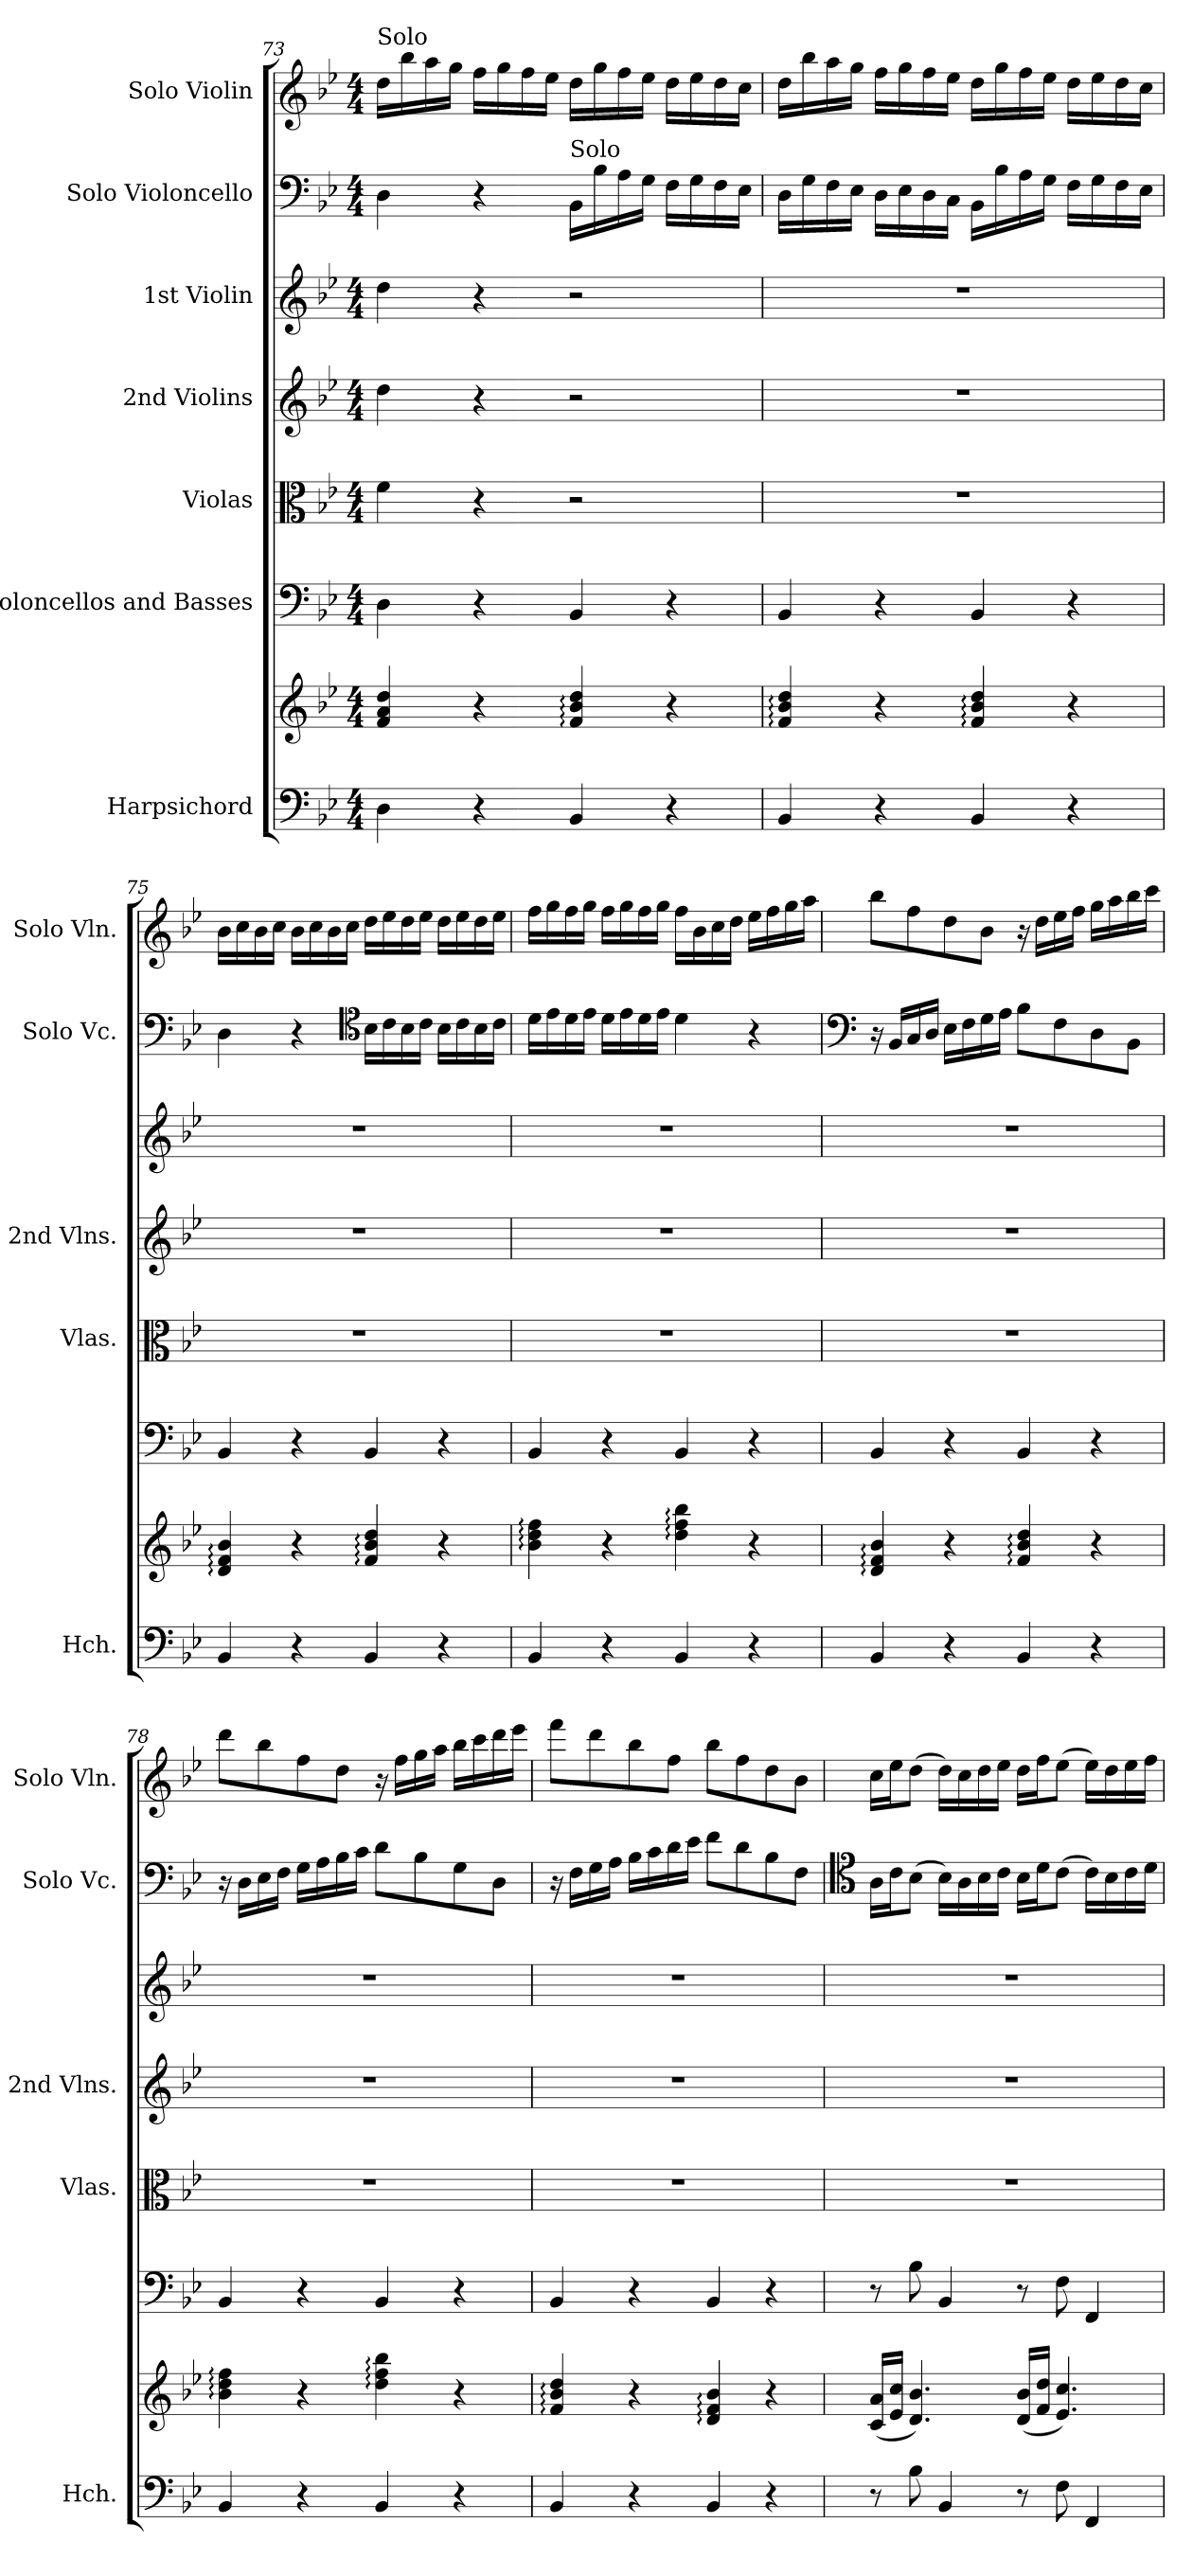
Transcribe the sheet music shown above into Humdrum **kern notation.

**kern	**kern	**kern	**kern	**kern	**kern	**kern	**kern
*part7	*part7	*part6	*part5	*part4	*part3	*part2	*part1
*staff8	*staff7	*staff6	*staff5	*staff4	*staff3	*staff2	*staff1
*I"Harpsichord	*	*I"Violoncellos and Basses	*I"Violas	*I"2nd Violins	*I"1st Violin	*I"Solo Violoncello	*I"Solo Violin
*I'Hch.	*	*	*I'Vlas.	*I'2nd Vlns.	*	*I'Solo Vc.	*I'Solo Vln.
*clefF4	*clefG2	*clefF4	*clefC3	*clefG2	*clefG2	*clefF4	*clefG2
*k[b-e-]	*k[b-e-]	*k[b-e-]	*k[b-e-]	*k[b-e-]	*k[b-e-]	*k[b-e-]	*k[b-e-]
*M4/4	*M4/4	*M4/4	*M4/4	*M4/4	*M4/4	*M4/4	*M4/4
=73	=73	=73	=73	=73	=73	=73	=73
!	!	!	!	!	!	!	!LO:TX:a:t=Solo
4D\	4f/ 4a/ 4dd/	4D\	4f\	4dd\	4dd\	4D\	16dd\LL
.	.	.	.	.	.	.	16bb-\
.	.	.	.	.	.	.	16aa\
.	.	.	.	.	.	.	16gg\JJ
4r	4r	4r	4r	4r	4r	4r	16ff\LL
.	.	.	.	.	.	.	16gg\
.	.	.	.	.	.	.	16ff\
.	.	.	.	.	.	.	16ee-\JJ
!	!	!	!	!	!	!LO:TX:a:t=Solo	!
4BB-/	4f/: 4b-/: 4dd/:	4BB-/	2r	2r	2r	16BB-\LL	16dd\LL
.	.	.	.	.	.	16B-\	16gg\
.	.	.	.	.	.	16A\	16ff\
.	.	.	.	.	.	16G\JJ	16ee-\JJ
4r	4r	4r	.	.	.	16F\LL	16dd\LL
.	.	.	.	.	.	16G\	16ee-\
.	.	.	.	.	.	16F\	16dd\
.	.	.	.	.	.	16E-\JJ	16cc\JJ
=74	=74	=74	=74	=74	=74	=74	=74
4BB-/	4f/: 4b-/: 4dd/:	4BB-/	1r	1r	1r	16D\LL	16dd\LL
.	.	.	.	.	.	16G\	16bb-\
.	.	.	.	.	.	16F\	16aa\
.	.	.	.	.	.	16E-\JJ	16gg\JJ
4r	4r	4r	.	.	.	16D\LL	16ff\LL
.	.	.	.	.	.	16E-\	16gg\
.	.	.	.	.	.	16D\	16ff\
.	.	.	.	.	.	16C\JJ	16ee-\JJ
4BB-/	4f/: 4b-/: 4dd/:	4BB-/	.	.	.	16BB-\LL	16dd\LL
.	.	.	.	.	.	16B-\	16gg\
.	.	.	.	.	.	16A\	16ff\
.	.	.	.	.	.	16G\JJ	16ee-\JJ
4r	4r	4r	.	.	.	16F\LL	16dd\LL
.	.	.	.	.	.	16G\	16ee-\
.	.	.	.	.	.	16F\	16dd\
.	.	.	.	.	.	16E-\JJ	16cc\JJ
!!LO:PB:g=z
=75	=75	=75	=75	=75	=75	=75	=75
4BB-/	4d/: 4f/: 4b-/:	4BB-/	1r	1r	1r	4D\	16b-\LL
.	.	.	.	.	.	.	16cc\
.	.	.	.	.	.	.	16b-\
.	.	.	.	.	.	.	16cc\JJ
4r	4r	4r	.	.	.	4r	16b-\LL
.	.	.	.	.	.	.	16cc\
.	.	.	.	.	.	.	16b-\
.	.	.	.	.	.	.	16cc\JJ
*	*	*	*	*	*	*clefC4	*
4BB-/	4f/: 4b-/: 4dd/:	4BB-/	.	.	.	16B-\LL	16dd\LL
.	.	.	.	.	.	16c\	16ee-\
.	.	.	.	.	.	16B-\	16dd\
.	.	.	.	.	.	16c\JJ	16ee-\JJ
4r	4r	4r	.	.	.	16B-\LL	16dd\LL
.	.	.	.	.	.	16c\	16ee-\
.	.	.	.	.	.	16B-\	16dd\
.	.	.	.	.	.	16c\JJ	16ee-\JJ
=76	=76	=76	=76	=76	=76	=76	=76
4BB-/	4b-\: 4dd\: 4ff\:	4BB-/	1r	1r	1r	16d\LL	16ff\LL
.	.	.	.	.	.	16e-\	16gg\
.	.	.	.	.	.	16d\	16ff\
.	.	.	.	.	.	16e-\JJ	16gg\JJ
4r	4r	4r	.	.	.	16d\LL	16ff\LL
.	.	.	.	.	.	16e-\	16gg\
.	.	.	.	.	.	16d\	16ff\
.	.	.	.	.	.	16e-\JJ	16gg\JJ
4BB-/	4dd\: 4ff\: 4bb-\:	4BB-/	.	.	.	4d\	16ff\LL
.	.	.	.	.	.	.	16b-\
.	.	.	.	.	.	.	16cc\
.	.	.	.	.	.	.	16dd\JJ
4r	4r	4r	.	.	.	4r	16ee-\LL
.	.	.	.	.	.	.	16ff\
.	.	.	.	.	.	.	16gg\
.	.	.	.	.	.	.	16aa\JJ
=77	=77	=77	=77	=77	=77	=77	=77
*	*	*	*	*	*	*clefF4	*
4BB-/	4d/: 4f/: 4b-/:	4BB-/	1r	1r	1r	16r	8bb-\L
.	.	.	.	.	.	16BB-/LL	.
.	.	.	.	.	.	16C/	8ff\
.	.	.	.	.	.	16D/JJ	.
4r	4r	4r	.	.	.	16E-\LL	8dd\
.	.	.	.	.	.	16F\	.
.	.	.	.	.	.	16G\	8b-\J
.	.	.	.	.	.	16A\JJ	.
4BB-/	4f/: 4b-/: 4dd/:	4BB-/	.	.	.	8B-\L	16r
.	.	.	.	.	.	.	16dd\LL
.	.	.	.	.	.	8F\	16ee-\
.	.	.	.	.	.	.	16ff\JJ
4r	4r	4r	.	.	.	8D\	16gg\LL
.	.	.	.	.	.	.	16aa\
.	.	.	.	.	.	8BB-\J	16bb-\
.	.	.	.	.	.	.	16ccc\JJ
!!LO:LB:g=z
=78	=78	=78	=78	=78	=78	=78	=78
4BB-/	4b-\: 4dd\: 4ff\:	4BB-/	1r	1r	1r	16r	8ddd\L
.	.	.	.	.	.	16D\LL	.
.	.	.	.	.	.	16E-\	8bb-\
.	.	.	.	.	.	16F\JJ	.
4r	4r	4r	.	.	.	16G\LL	8ff\
.	.	.	.	.	.	16A\	.
.	.	.	.	.	.	16B-\	8dd\J
.	.	.	.	.	.	16c\JJ	.
4BB-/	4dd\: 4ff\: 4bb-\:	4BB-/	.	.	.	8d\L	16r
.	.	.	.	.	.	.	16ff\LL
.	.	.	.	.	.	8B-\	16gg\
.	.	.	.	.	.	.	16aa\JJ
4r	4r	4r	.	.	.	8G\	16bb-\LL
.	.	.	.	.	.	.	16ccc\
.	.	.	.	.	.	8D\J	16ddd\
.	.	.	.	.	.	.	16eee-\JJ
=79	=79	=79	=79	=79	=79	=79	=79
4BB-/	4f/: 4b-/: 4dd/:	4BB-/	1r	1r	1r	16r	8fff\L
.	.	.	.	.	.	16F\LL	.
.	.	.	.	.	.	16G\	8ddd\
.	.	.	.	.	.	16A\JJ	.
4r	4r	4r	.	.	.	16B-\LL	8bb-\
.	.	.	.	.	.	16c\	.
.	.	.	.	.	.	16d\	8ff\J
.	.	.	.	.	.	16e-\JJ	.
4BB-/	4d/: 4f/: 4b-/:	4BB-/	.	.	.	8f\L	8bb-\L
.	.	.	.	.	.	8d\	8ff\
4r	4r	4r	.	.	.	8B-\	8dd\
.	.	.	.	.	.	8F\J	8b-\J
=80	=80	=80	=80	=80	=80	=80	=80
*	*	*	*	*	*	*clefC4	*
8r	(<16c/ 16a/LL	8r	1r	1r	1r	16A\LL	16cc\LL
.	16e-/ 16cc/JJ	.	.	.	.	16c\J	16ee-\J
8B-\	4.d/ 4.b-/)	8B-\	.	.	.	(>8B-\J	(>8dd\J
4BB-/	.	4BB-/	.	.	.	16B-\LL)	16dd\LL)
.	.	.	.	.	.	16A\	16cc\
.	.	.	.	.	.	16B-\	16dd\
.	.	.	.	.	.	16c\JJ	16ee-\JJ
8r	(<16d/ 16b-/LL	8r	.	.	.	16B-\LL	16dd\LL
.	16f/ 16dd/JJ	.	.	.	.	16d\J	16ff\J
8F\	4.e-/ 4.cc/)	8F\	.	.	.	(>8c\J	(>8ee-\J
4FF/	.	4FF/	.	.	.	16c\LL)	16ee-\LL)
.	.	.	.	.	.	16B-\	16dd\
.	.	.	.	.	.	16c\	16ee-\
.	.	.	.	.	.	16d\JJ	16ff\JJ
=	=	=	=	=	=	=	=
*-	*-	*-	*-	*-	*-	*-	*-
